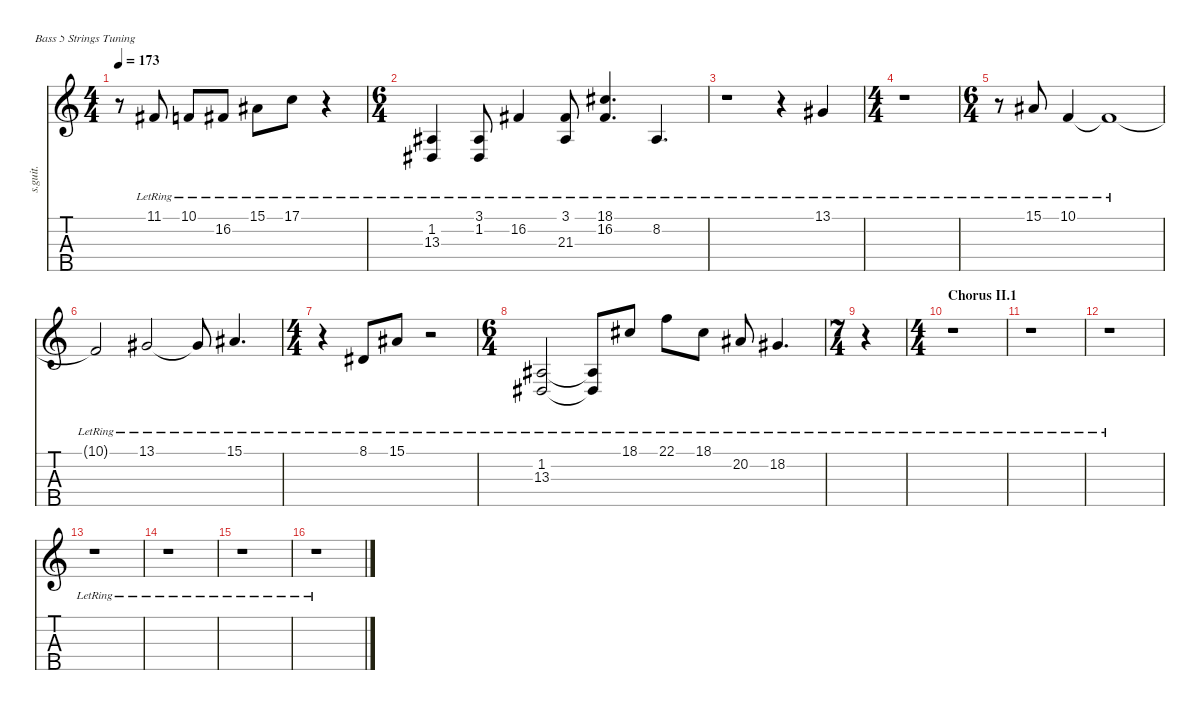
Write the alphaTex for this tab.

\defaultSystemsLayout 4
\hideDynamics
\bracketExtendMode nobrackets
\track ("Acoustic Piano (Left Hand)" "s.guit.") {instrument brightacousticpiano}
\staff {score tabs}
\tuning (G2 D2 A1 E1 B0)
\displaytranspose 12
\ts (4 4)
\beaming (8 2 2 2 2)
\tempo 173
\clef g2
\ks c
r.8{dy mf} 11.1{lr acc #}.8{lyrics (0 "") lyrics (1 "") lyrics (2 "") lyrics (3 "") lyrics (4 "")} 10.1{lr}.8{lyrics (0 "") lyrics (1 "") lyrics (2 "") lyrics (3 "") lyrics (4 "")} 16.2{lr acc #}.8{lyrics (0 "") lyrics (1 "") lyrics (2 "") lyrics (3 "") lyrics (4 "")} 15.1{lr acc #}.8{lyrics (0 "") lyrics (1 "") lyrics (2 "") lyrics (3 "") lyrics (4 "")} 17.1{lr}.8{lyrics (0 "") lyrics (1 "") lyrics (2 "") lyrics (3 "") lyrics (4 "")} r.4 |
\ts (6 4)
\beaming (8 2 2 2 2)
(1.2{lr acc #} 13.3{lr acc #}).4{lyrics (0 "") lyrics (1 "") lyrics (2 "") lyrics (3 "") lyrics (4 "")} (1.2{lr acc #} 3.1{lr acc #}).8{lyrics (0 "") lyrics (1 "") lyrics (2 "") lyrics (3 "") lyrics (4 "")} 16.2{lr acc #}.4{lyrics (0 "") lyrics (1 "") lyrics (2 "") lyrics (3 "") lyrics (4 "")} (3.1{lr acc #} 21.3{lr acc #}).8{lyrics (0 "") lyrics (1 "") lyrics (2 "") lyrics (3 "") lyrics (4 "")} (18.1{lr acc #} 16.2{lr acc #}).4{d lyrics (0 "") lyrics (1 "") lyrics (2 "") lyrics (3 "") lyrics (4 "")} 8.2{lr acc #}.4{d lyrics (0 "") lyrics (1 "") lyrics (2 "") lyrics (3 "") lyrics (4 "")} |
r.1 r.4 13.1{lr acc #}.4{lyrics (0 "") lyrics (1 "") lyrics (2 "") lyrics (3 "") lyrics (4 "")} |
\ts (4 4)
\beaming (8 2 2 2 2)
r.1 |
\ts (6 4)
\beaming (8 2 2 2 2)
r.8 15.1{lr acc #}.8{lyrics (0 "") lyrics (1 "") lyrics (2 "") lyrics (3 "") lyrics (4 "")} 10.1{lr}.4{lyrics (0 "") lyrics (1 "") lyrics (2 "") lyrics (3 "") lyrics (4 "")} 10.1{lr t}.1{lyrics (0 "") lyrics (1 "") lyrics (2 "") lyrics (3 "") lyrics (4 "")} |
10.1{lr t}.2{lyrics (0 "") lyrics (1 "") lyrics (2 "") lyrics (3 "") lyrics (4 "")} 13.1{lr acc #}.2{lyrics (0 "") lyrics (1 "") lyrics (2 "") lyrics (3 "") lyrics (4 "")} 13.1{lr t acc #}.8{lyrics (0 "") lyrics (1 "") lyrics (2 "") lyrics (3 "") lyrics (4 "")} 15.1{lr acc #}.4{d lyrics (0 "") lyrics (1 "") lyrics (2 "") lyrics (3 "") lyrics (4 "")} |
\ts (4 4)
\beaming (8 2 2 2 2)
r.4 8.1{lr acc #}.8{lyrics (0 "") lyrics (1 "") lyrics (2 "") lyrics (3 "") lyrics (4 "")} 15.1{lr acc #}.8{lyrics (0 "") lyrics (1 "") lyrics (2 "") lyrics (3 "") lyrics (4 "")} r.2 |
\ts (6 4)
\beaming (8 2 2 2 2)
(1.2{lr acc #} 13.3{lr acc #}).2{lyrics (0 "") lyrics (1 "") lyrics (2 "") lyrics (3 "") lyrics (4 "")} (1.2{lr t acc #} 13.3{lr t acc #}).8{lyrics (0 "") lyrics (1 "") lyrics (2 "") lyrics (3 "") lyrics (4 "")} 18.1{lr acc #}.8{lyrics (0 "") lyrics (1 "") lyrics (2 "") lyrics (3 "") lyrics (4 "")} 22.1{lr}.8{lyrics (0 "") lyrics (1 "") lyrics (2 "") lyrics (3 "") lyrics (4 "")} 18.1{lr acc #}.8{lyrics (0 "") lyrics (1 "") lyrics (2 "") lyrics (3 "") lyrics (4 "")} 20.2{lr acc #}.8{lyrics (0 "") lyrics (1 "") lyrics (2 "") lyrics (3 "") lyrics (4 "")} 18.2{lr acc #}.4{d lyrics (0 "") lyrics (1 "") lyrics (2 "") lyrics (3 "") lyrics (4 "")} |
\ts (7 4)
\beaming (8 2 2 2 2)
r.4 |
\ts (4 4)
\beaming (8 2 2 2 2)
\section ("" "Chorus II.1")
r.1 |
r.1 |
r.1 |
r.1 |
r.1 |
r.1 |
r.1
